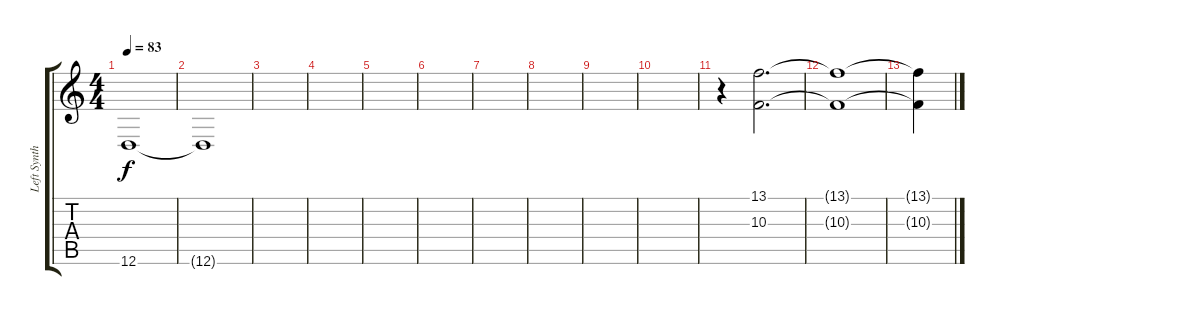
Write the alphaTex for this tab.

\track ("Left Synth" "Left Synth") {instrument reedorgan}
\staff {score tabs}
\tuning (E4 B3 G3 D3 A2 D2) {hide}
\ts (4 4)
\tempo 83
\clef g2
\ks c
12.6{t}.1{dy f} |
12.6{t}.1 |
|
|
|
|
|
|
|
|
r.4 (13.1 10.3).2{d} |
(13.1{t} 10.3{t}).1 |
(13.1{t} 10.3{t}).4
